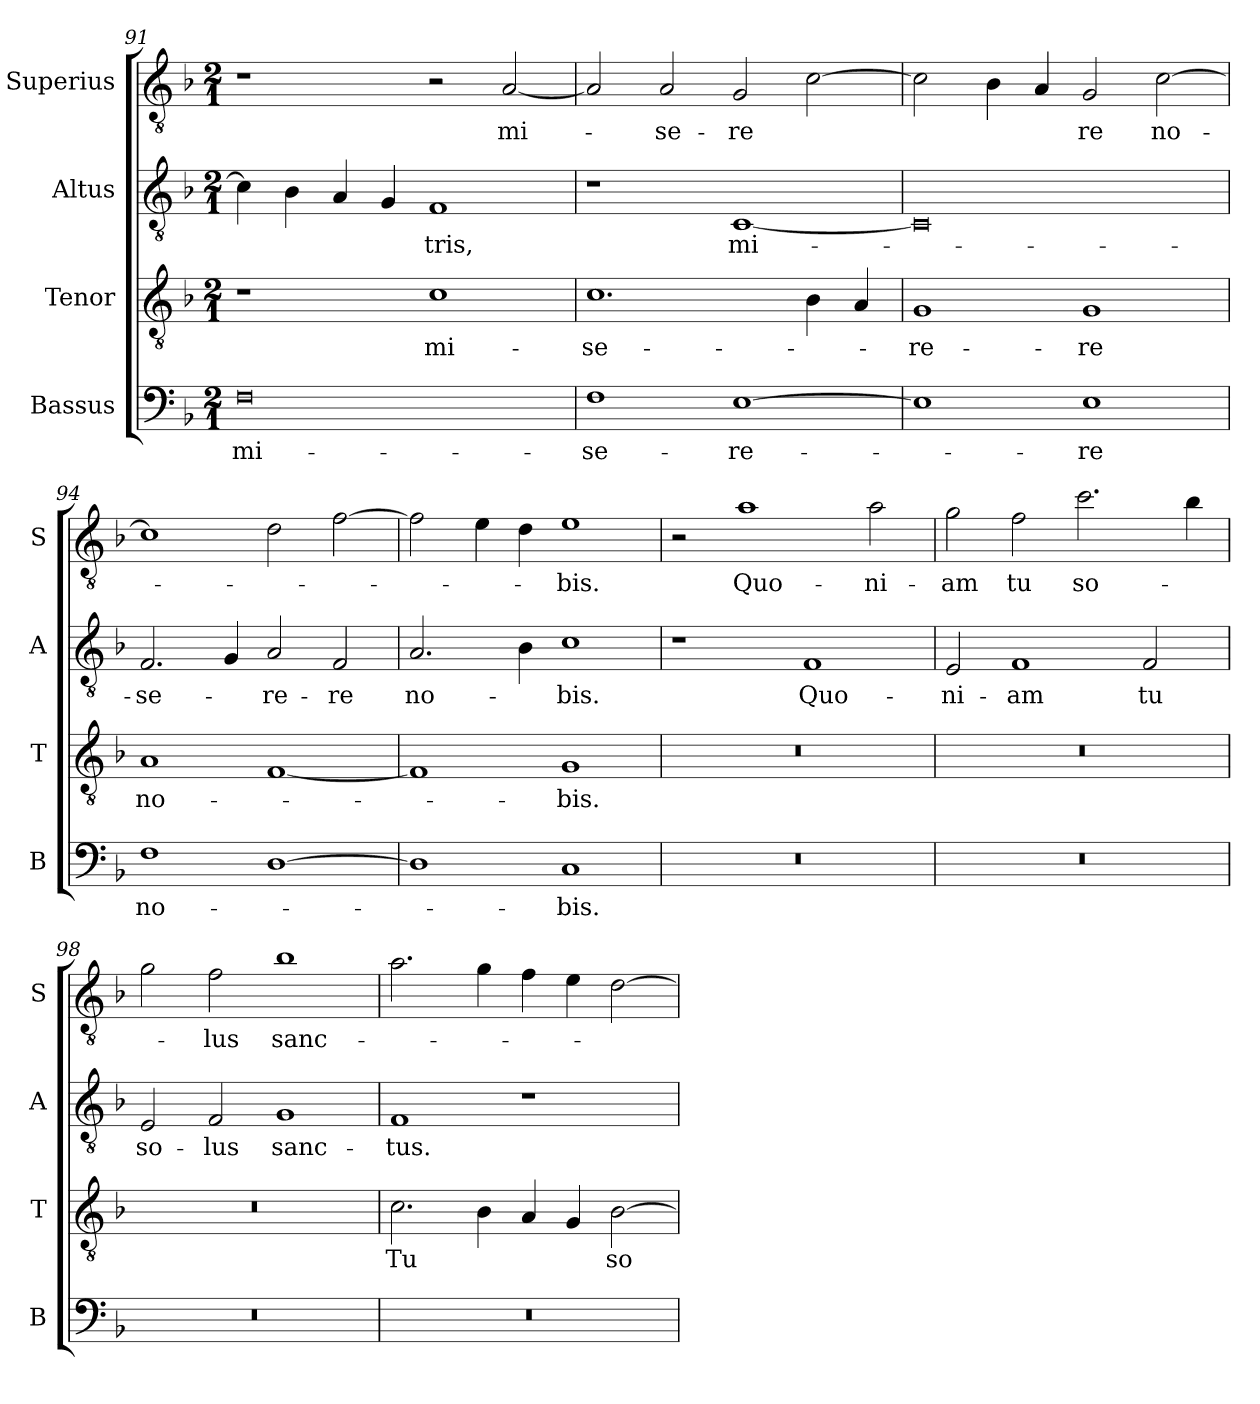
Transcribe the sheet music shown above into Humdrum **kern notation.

**kern	**text	**kern	**text	**kern	**text	**kern	**text
*part4	*part4	*part3	*part3	*part2	*part2	*part1	*part1
*staff4	*staff4	*staff3	*staff3	*staff2	*staff2	*staff1	*staff1
*I"Bassus	*	*I"Tenor	*	*I"Altus	*	*I"Superius	*
*I'B	*	*I'T	*	*I'A	*	*I'S	*
*clefF4	*	*clefGv2	*	*clefGv2	*	*clefGv2	*
*k[b-]	*	*k[b-]	*	*k[b-]	*	*k[b-]	*
*M2/1	*	*M2/1	*	*M2/1	*	*M2/1	*
=91	=91	=91	=91	=91	=91	=91	=91
0F	mi-	1r	.	4c]	.	1r	.
.	.	.	.	4B-	.	.	.
.	.	.	.	4A	.	.	.
.	.	.	.	4G	.	.	.
.	.	1c	mi-	1F	-tris,	2r	.
.	.	.	.	.	.	[2A	mi-
=92	=92	=92	=92	=92	=92	=92	=92
1F	-se-	1.c	-se-	1r	.	2A]	.
.	.	.	.	.	.	2A	-se-
[1E	-re-	.	.	[1C	mi-	2G	-re
.	.	4B-	.	.	.	[2c	.
.	.	4A	.	.	.	.	.
=93	=93	=93	=93	=93	=93	=93	=93
1E]	.	1G	-re-	0C]	.	2c]	.
.	.	.	.	.	.	4B-	.
.	.	.	.	.	.	4A	.
1E	-re	1G	-re	.	.	2G	re
.	.	.	.	.	.	[2c	no-
=94	=94	=94	=94	=94	=94	=94	=94
1F	no-	1A	no-	2.F	-se-	1c]	.
.	.	.	.	4G	.	.	.
[1D	.	[1F	.	2A	-re-	2d	.
.	.	.	.	2F	-re	[2f	.
=95	=95	=95	=95	=95	=95	=95	=95
1D]	.	1F]	.	2.A	no-	2f]	.
.	.	.	.	.	.	4e	.
.	.	.	.	4B-	.	4d	.
1C	-bis.	1G	-bis.	1c	-bis.	1e	-bis.
=96	=96	=96	=96	=96	=96	=96	=96
0r	.	0r	.	1r	.	2r	.
.	.	.	.	.	.	1a	Quo-
.	.	.	.	1F	Quo-	.	.
.	.	.	.	.	.	2a	-ni-
=97	=97	=97	=97	=97	=97	=97	=97
0r	.	0r	.	2E	-ni-	2g	-am
.	.	.	.	1F	-am	2f	tu
.	.	.	.	.	.	2.cc	so-
.	.	.	.	2F	tu	.	.
.	.	.	.	.	.	4b-	.
=98	=98	=98	=98	=98	=98	=98	=98
0r	.	0r	.	2E	so-	2g	.
.	.	.	.	2F	-lus	2f	-lus
.	.	.	.	1G	sanc-	1b-	sanc-
=99	=99	=99	=99	=99	=99	=99	=99
0r	.	2.c	Tu	1F	-tus.	2.a	.
.	.	4B-	.	.	.	4g	.
.	.	4A	.	1r	.	4f	.
.	.	4G	.	.	.	4e	.
.	.	[2B-	so-	.	.	[2d	.
=	=	=	=	=	=	=	=
*-	*-	*-	*-	*-	*-	*-	*-
